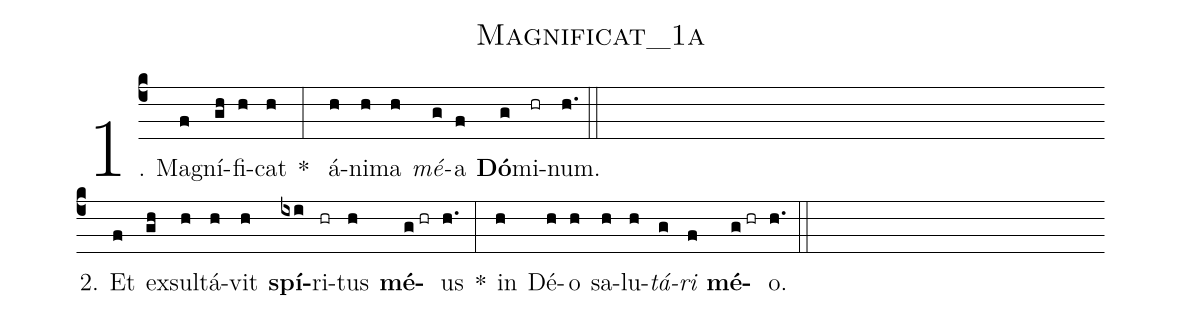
name:Magnificat_1a;
%%
(c4) 1. Ma(f)gní(gh)fi(h)cat(h) * (:) á(h)ni(h)ma(h) <i>mé</i>(g)a(f) <b>Dó</b>(g)mi(hr)num.(h.) (::) (Z-)
2. Et(f) ex(gh)sul(h)tá(h)vit(h) <b>spí</b>(ixi)ri(hr)tus(h) <b>mé</b>(g//hr)us(h.) *(:) in(h) Dé(h)o(h) sa(h)lu(h)<i>tá</i>(g)<i>ri</i>(f) <b>mé</b>(g//hr)o.(h.) (::)
